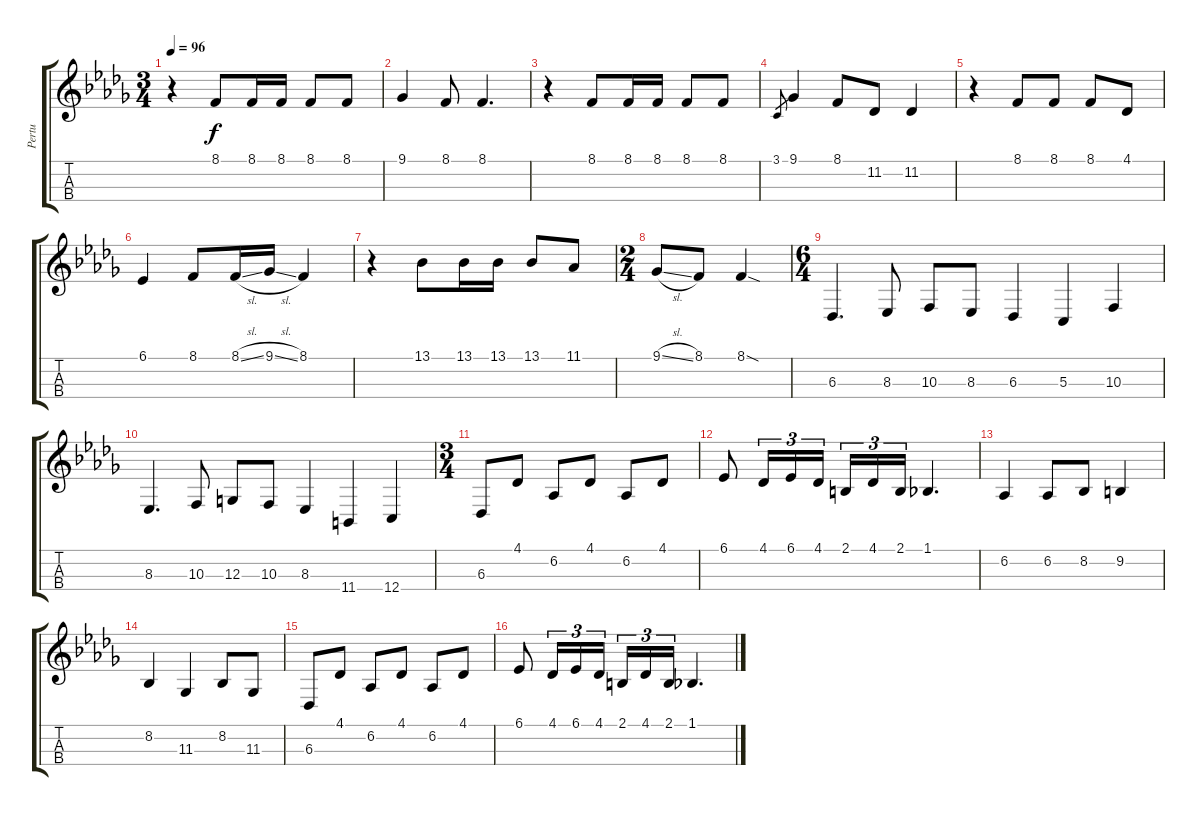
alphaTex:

\track ("Pertu" "Pertu") {instrument cello}
\staff {score tabs}
\tuning (A3 D3 G2 C2) {hide}
\ts (3 4)
\tempo 96
\clef g2
\ks bbminor
r.4{dy f} 8.1.8 8.1.16 8.1.16 8.1.8 8.1.8 |
9.1.4 8.1.8 8.1.4{d} |
r.4 8.1.8 8.1.16 8.1.16 8.1.8 8.1.8 |
3.1.8{gr} 9.1.4 8.1.8 11.2.8 11.2.4 |
r.4 8.1.8 8.1.8 8.1.8 4.1.8 |
6.1.4 8.1.8 8.1{sl}.16 9.1{sl}.16 8.1.4 |
r.4 13.1.8 13.1.16 13.1.16 13.1.8 11.1.8 |
\ts (2 4)
9.1{sl}.8 8.1.8 8.1{sod}.4 |
\ts (6 4)
6.3.4{d} 8.3.8 10.3.8 8.3.8 6.3.4 5.3.4 10.3.4 |
8.3.4{d} 10.3.8 12.3.8 10.3.8 8.3.4 11.4.4 12.4.4 |
\ts (3 4)
6.3.8 4.1.8 6.2.8 4.1.8 6.2.8 4.1.8 |
6.1.8 4.1.16{tu (3 2)} 6.1.16{tu (3 2)} 4.1.16{tu (3 2)} 2.1.16{tu (3 2)} 4.1.16{tu (3 2)} 2.1.16{tu (3 2)} 1.1.4{d} |
6.2.4 6.2.8 8.2.8 9.2.4 |
8.2.4 11.3.4 8.2.8 11.3.8 |
6.3.8 4.1.8 6.2.8 4.1.8 6.2.8 4.1.8 |
6.1.8 4.1.16{tu (3 2)} 6.1.16{tu (3 2)} 4.1.16{tu (3 2)} 2.1.16{tu (3 2)} 4.1.16{tu (3 2)} 2.1.16{tu (3 2)} 1.1.4{d}
